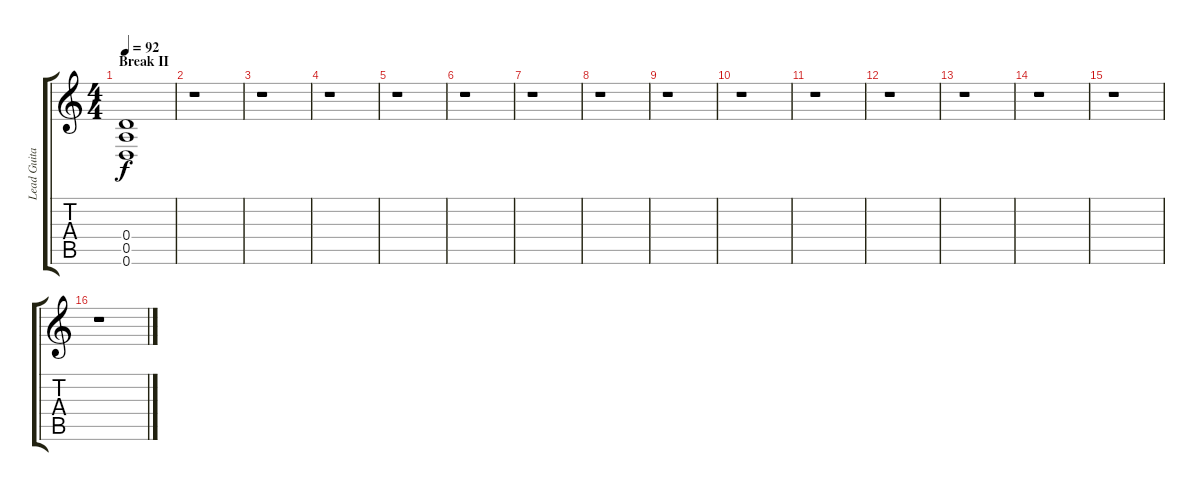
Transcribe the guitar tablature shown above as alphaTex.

\track ("Lead Guitar" "Lead Guita") {instrument distortionguitar}
\staff {score tabs}
\tuning (D4 B3 G3 D3 A2 D2) {hide}
\ts (4 4)
\section ("" "Break II")
\tempo 92
\clef g2
\ks c
(0.4{t} 0.5{t} 0.6{t}).1{dy f} |
r.1 |
r.1 |
r.1 |
r.1 |
r.1 |
r.1 |
r.1 |
r.1 |
r.1 |
r.1 |
r.1 |
r.1 |
r.1 |
r.1 |
r.1
